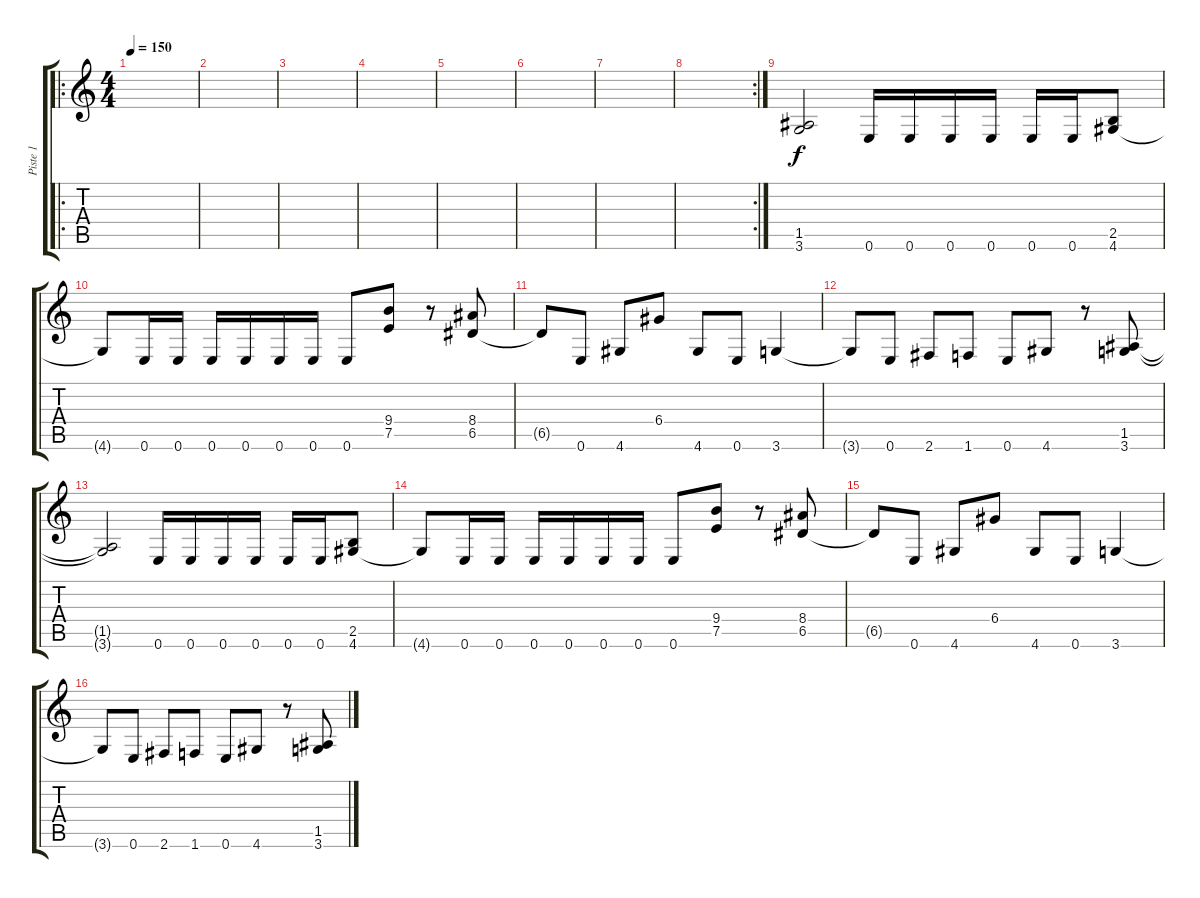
\track ("Piste 1" "Piste 1") {instrument distortionguitar}
\staff {score tabs}
\tuning (E4 B3 G3 D3 A2 E2) {hide}
\ro
\ts (4 4)
\tempo 150
\clef g2
\ks c
|
|
|
|
|
|
|
\rc 2
|
(1.5 3.6).2 0.6.16 0.6.16 0.6.16 0.6.16 0.6.16 0.6.16 (2.5 4.6).8 |
4.6{t}.8 0.6.16 0.6.16 0.6.16 0.6.16 0.6.16 0.6.16 0.6.8 (9.4 7.5).8 r.8 (8.4 6.5).8 |
6.5{t}.8 0.6.8 4.6.8 6.4.8 4.6.8 0.6.8 3.6.4 |
3.6{t}.8 0.6.8 2.6.8 1.6.8 0.6.8 4.6.8 r.8 (1.5 3.6).8 |
(1.5{t} 3.6{t}).2 0.6.16 0.6.16 0.6.16 0.6.16 0.6.16 0.6.16 (2.5 4.6).8 |
4.6{t}.8 0.6.16 0.6.16 0.6.16 0.6.16 0.6.16 0.6.16 0.6.8 (9.4 7.5).8 r.8 (8.4 6.5).8 |
6.5{t}.8 0.6.8 4.6.8 6.4.8 4.6.8 0.6.8 3.6.4 |
3.6{t}.8 0.6.8 2.6.8 1.6.8 0.6.8 4.6.8 r.8 (1.5 3.6).8
